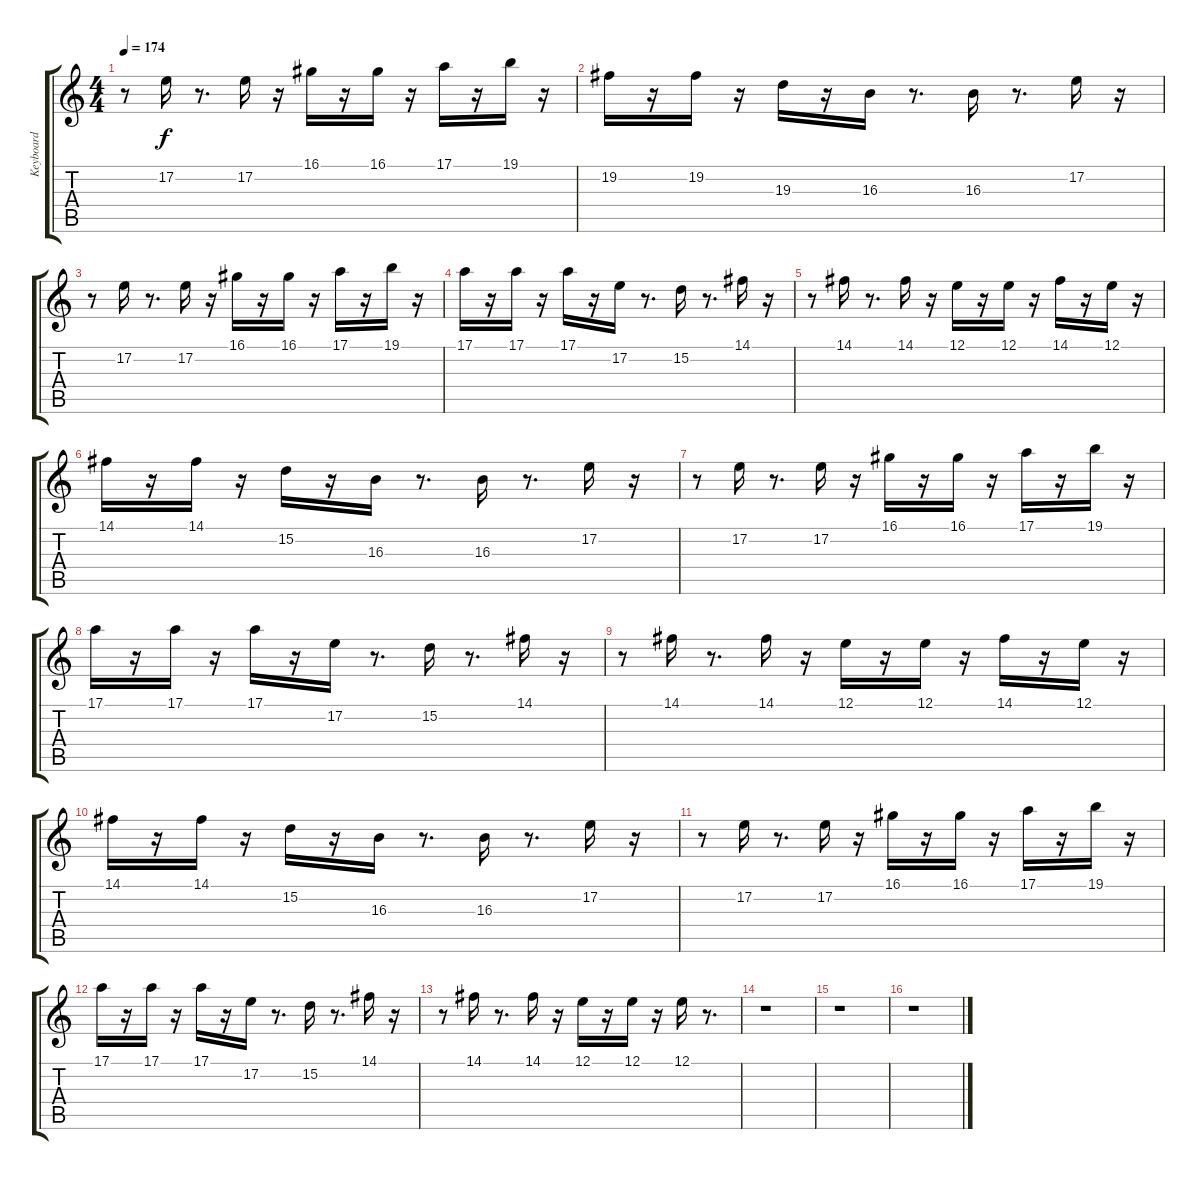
\track ("Keyboard" "Keyboard") {instrument lead2sawtooth}
\staff {score tabs}
\tuning (E4 B3 G3 D3 A2 E2) {hide}
\ts (4 4)
\tempo 174
\clef g2
\ks c
r.8{dy f} 17.2.16 r.8{d} 17.2.16 r.16 16.1.16 r.16 16.1.16 r.16 17.1.16 r.16 19.1.16 r.16 |
19.2.16 r.16 19.2.16 r.16 19.3.16 r.16 16.3.16 r.8{d} 16.3.16 r.8{d} 17.2.16 r.16 |
r.8 17.2.16 r.8{d} 17.2.16 r.16 16.1.16 r.16 16.1.16 r.16 17.1.16 r.16 19.1.16 r.16 |
17.1.16 r.16 17.1.16 r.16 17.1.16 r.16 17.2.16 r.8{d} 15.2.16 r.8{d} 14.1.16 r.16 |
r.8 14.1.16 r.8{d} 14.1.16 r.16 12.1.16 r.16 12.1.16 r.16 14.1.16 r.16 12.1.16 r.16 |
14.1.16 r.16 14.1.16 r.16 15.2.16 r.16 16.3.16 r.8{d} 16.3.16 r.8{d} 17.2.16 r.16 |
r.8 17.2.16 r.8{d} 17.2.16 r.16 16.1.16 r.16 16.1.16 r.16 17.1.16 r.16 19.1.16 r.16 |
17.1.16 r.16 17.1.16 r.16 17.1.16 r.16 17.2.16 r.8{d} 15.2.16 r.8{d} 14.1.16 r.16 |
r.8 14.1.16 r.8{d} 14.1.16 r.16 12.1.16 r.16 12.1.16 r.16 14.1.16 r.16 12.1.16 r.16 |
14.1.16 r.16 14.1.16 r.16 15.2.16 r.16 16.3.16 r.8{d} 16.3.16 r.8{d} 17.2.16 r.16 |
r.8 17.2.16 r.8{d} 17.2.16 r.16 16.1.16 r.16 16.1.16 r.16 17.1.16 r.16 19.1.16 r.16 |
17.1.16 r.16 17.1.16 r.16 17.1.16 r.16 17.2.16 r.8{d} 15.2.16 r.8{d} 14.1.16 r.16 |
r.8 14.1.16 r.8{d} 14.1.16 r.16 12.1.16 r.16 12.1.16 r.16 12.1.16 r.8{d} |
r.1 |
r.1 |
r.1
